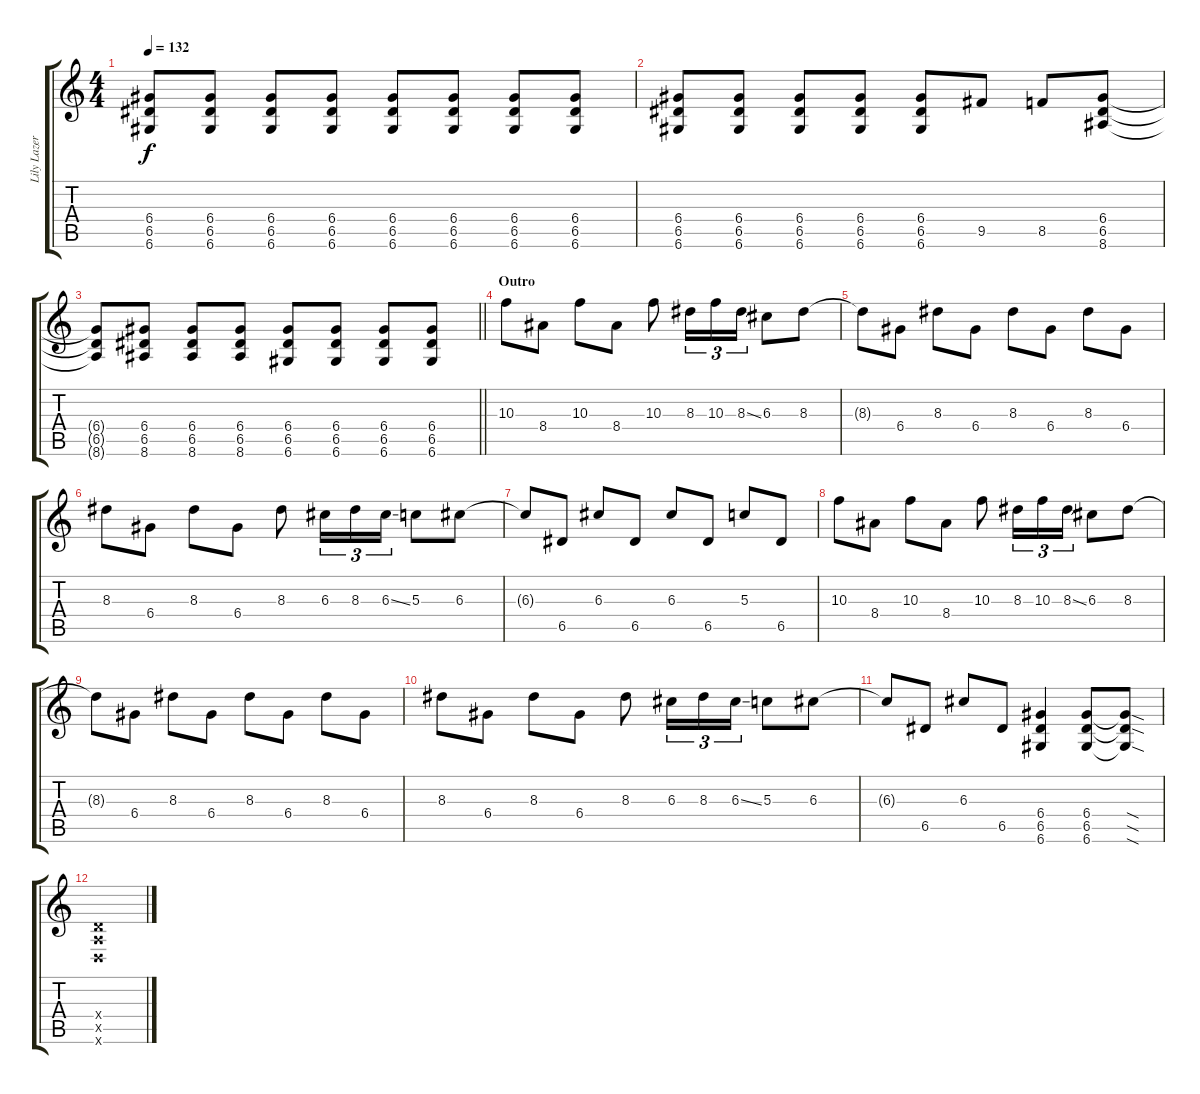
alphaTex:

\track ("Lily Lazer (Guitar)" "Lily Lazer") {instrument distortionguitar}
\staff {score tabs}
\tuning (E4 B3 G3 D3 A2 D2) {hide}
\ts (4 4)
\tempo 132
\clef g2
\ks c
(6.4{t} 6.5{t} 6.6{t}).8{dy f} (6.4 6.5 6.6).8 (6.4 6.5 6.6).8 (6.4 6.5 6.6).8 (6.4 6.5 6.6).8 (6.4 6.5 6.6).8 (6.4 6.5 6.6).8 (6.4 6.5 6.6).8 |
(6.4 6.5 6.6).8 (6.4 6.5 6.6).8 (6.4 6.5 6.6).8 (6.4 6.5 6.6).8 (6.4 6.5 6.6).8 9.5.8 8.5.8 (6.4 6.5 8.6).8 |
\barLineRight lightlight
(6.4{t} 6.5{t} 8.6{t}).8 (6.4 6.5 8.6).8 (6.4 6.5 8.6).8 (6.4 6.5 8.6).8 (6.4 6.5 6.6).8 (6.4 6.5 6.6).8 (6.4 6.5 6.6).8 (6.4 6.5 6.6).8 |
\section ("" "Outro")
10.3.8 8.4.8 10.3.8 8.4.8 10.3.8 8.3.16{tu (3 2)} 10.3.16{tu (3 2)} 8.3{ss}.16{tu (3 2)} 6.3.8 8.3.8 |
8.3{t}.8 6.4.8 8.3.8 6.4.8 8.3.8 6.4.8 8.3.8 6.4.8 |
8.3.8 6.4.8 8.3.8 6.4.8 8.3.8 6.3.16{tu (3 2)} 8.3.16{tu (3 2)} 6.3{ss}.16{tu (3 2)} 5.3.8 6.3.8 |
6.3{t}.8 6.5.8 6.3.8 6.5.8 6.3.8 6.5.8 5.3.8 6.5.8 |
10.3.8 8.4.8 10.3.8 8.4.8 10.3.8 8.3.16{tu (3 2)} 10.3.16{tu (3 2)} 8.3{ss}.16{tu (3 2)} 6.3.8 8.3.8 |
8.3{t}.8 6.4.8 8.3.8 6.4.8 8.3.8 6.4.8 8.3.8 6.4.8 |
8.3.8 6.4.8 8.3.8 6.4.8 8.3.8 6.3.16{tu (3 2)} 8.3.16{tu (3 2)} 6.3{ss}.16{tu (3 2)} 5.3.8 6.3.8 |
6.3{t}.8 6.5.8 6.3.8 6.5.8 (6.4 6.5 6.6).4 (6.4 6.5 6.6).8 (6.4{sod t} 6.5{sod t} 6.6{sod t}).8 |
(0.4{x} 0.5{x} 0.6{x}).1
